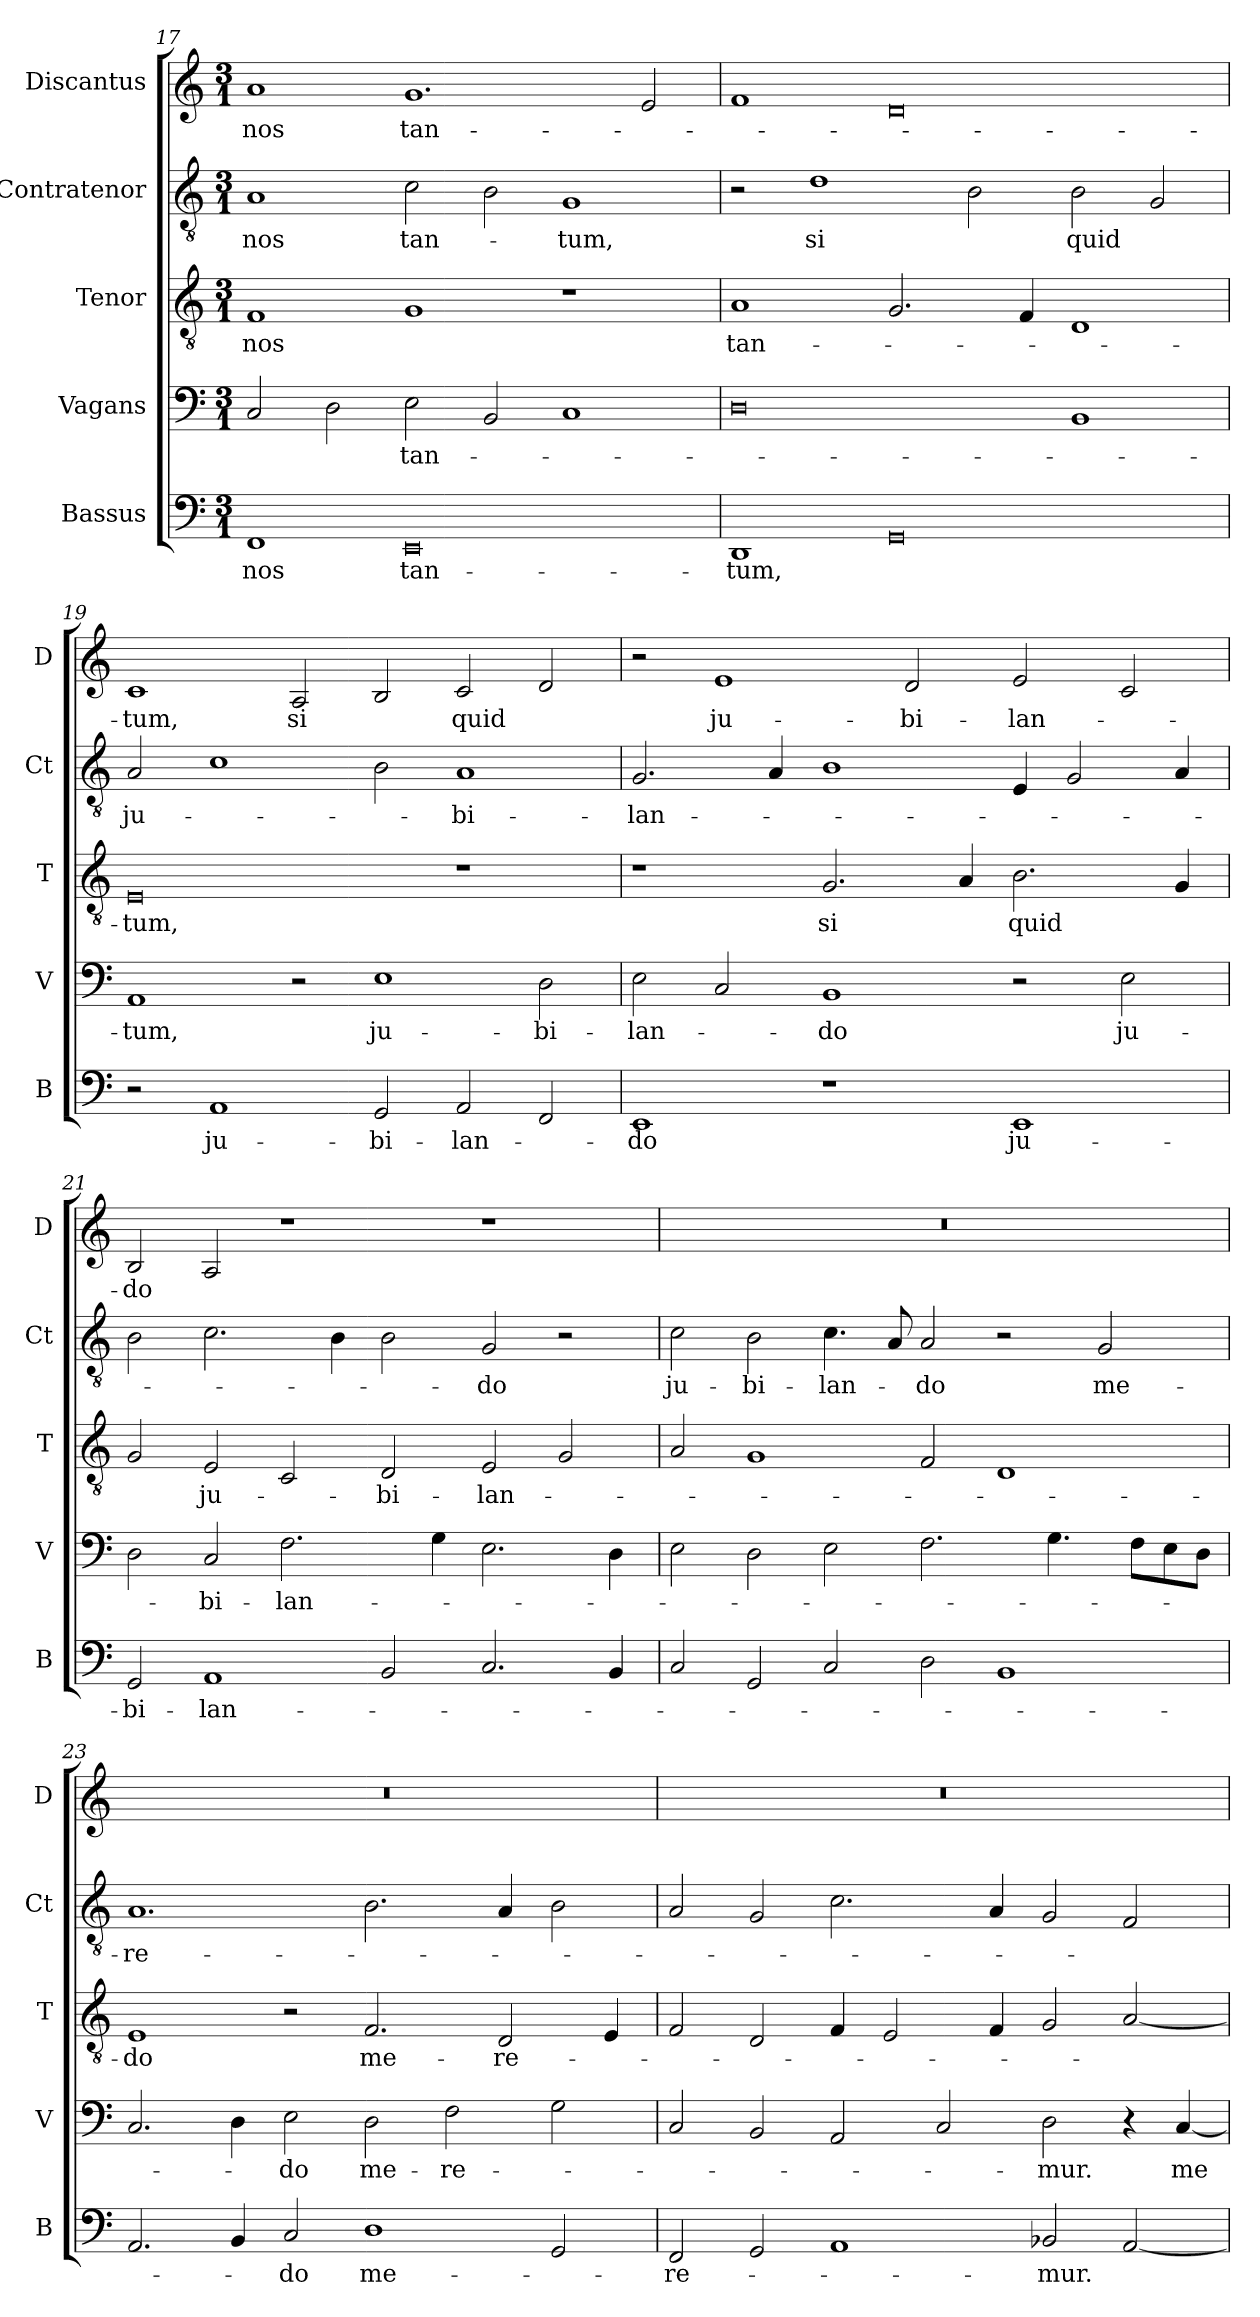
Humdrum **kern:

**kern	**text	**kern	**text	**kern	**text	**kern	**text	**kern	**text
*part5	*part5	*part4	*part4	*part3	*part3	*part2	*part2	*part1	*part1
*staff5	*staff5	*staff4	*staff4	*staff3	*staff3	*staff2	*staff2	*staff1	*staff1
*I"Bassus	*	*I"Vagans	*	*I"Tenor	*	*I"Contratenor	*	*I"Discantus	*
*I'B	*	*I'V	*	*I'T	*	*I'Ct	*	*I'D	*
*clefF4	*	*clefF4	*	*clefGv2	*	*clefGv2	*	*clefG2	*
*k[]	*	*k[]	*	*k[]	*	*k[]	*	*k[]	*
*M3/1	*	*M3/1	*	*M3/1	*	*M3/1	*	*M3/1	*
=17	=17	=17	=17	=17	=17	=17	=17	=17	=17
1FF	nos	2C/	.	1F	nos	1A	nos	1a	nos
.	.	2D\	.	.	.	.	.	.	.
0EE	tan-	2E\	tan-	1G	.	2c\	tan-	1.g	tan-
.	.	2BB/	.	.	.	2B\	.	.	.
.	.	1C	.	1r	.	1G	-tum,	.	.
.	.	.	.	.	.	.	.	2e/	.
=18	=18	=18	=18	=18	=18	=18	=18	=18	=18
1DD	-tum,	0D	.	1A	tan-	2r	.	1f	.
.	.	.	.	.	.	1d	si	.	.
0GG	.	.	.	2.G/	.	.	.	0d	.
.	.	.	.	.	.	2B\	.	.	.
.	.	.	.	4F/	.	.	.	.	.
.	.	1BB	.	1D	.	2B\	quid	.	.
.	.	.	.	.	.	2G/	.	.	.
=19	=19	=19	=19	=19	=19	=19	=19	=19	=19
2r	.	1AA	-tum,	0E	-tum,	2A/	ju-	1c	-tum,
1AA	ju-	.	.	.	.	1c	.	.	.
.	.	2r	.	.	.	.	.	2A/	si
2GG/	-bi-	1E	ju-	.	.	2B\	.	2B/	.
2AA/	-lan-	.	.	1r	.	1A	-bi-	2c/	quid
2FF/	.	2D\	-bi-	.	.	.	.	2d/	.
=20	=20	=20	=20	=20	=20	=20	=20	=20	=20
1EE	-do	2E\	-lan-	1r	.	2.G/	-lan-	2r	.
.	.	2C/	.	.	.	.	.	1e	ju-
.	.	.	.	.	.	4A/	.	.	.
1r	.	1BB	-do	2.G/	si	1B	.	.	.
.	.	.	.	.	.	.	.	2d/	-bi-
.	.	.	.	4A/	.	.	.	.	.
1EE	ju-	2r	.	2.B\	quid	4E/	.	2e/	-lan-
.	.	.	.	.	.	2G/	.	.	.
.	.	2E\	ju-	.	.	.	.	2c/	.
.	.	.	.	4G/	.	4A/	.	.	.
=21	=21	=21	=21	=21	=21	=21	=21	=21	=21
2GG/	-bi-	2D\	.	2G/	.	2B\	.	2B/	-do
1AA	-lan-	2C/	-bi-	2E/	ju-	2.c\	.	2A/	.
.	.	2.F\	-lan-	2C/	.	.	.	1r	.
.	.	.	.	.	.	4B\	.	.	.
2BB/	.	.	.	2D/	-bi-	2B\	.	.	.
.	.	4G\	.	.	.	.	.	.	.
2.C/	.	2.E\	.	2E/	-lan-	2G/	-do	1r	.
.	.	.	.	2G/	.	2r	.	.	.
4BB/	.	4D\	.	.	.	.	.	.	.
=22	=22	=22	=22	=22	=22	=22	=22	=22	=22
2C/	.	2E\	.	2A/	.	2c\	ju-	0.r	.
2GG/	.	2D\	.	1G	.	2B\	-bi-	.	.
2C/	.	2E\	.	.	.	4.c\	-lan-	.	.
.	.	.	.	.	.	8A/	.	.	.
2D\	.	2.F\	.	2F/	.	2A/	-do	.	.
1BB	.	.	.	1D	.	2r	.	.	.
.	.	4.G\	.	.	.	.	.	.	.
.	.	.	.	.	.	2G/	me-	.	.
.	.	8F\L	.	.	.	.	.	.	.
.	.	8E\	.	.	.	.	.	.	.
.	.	8D\J	.	.	.	.	.	.	.
=23	=23	=23	=23	=23	=23	=23	=23	=23	=23
2.AA/	.	2.C/	.	1E	-do	1.A	-re-	0.r	.
4BB/	.	4D\	.	.	.	.	.	.	.
2C/	-do	2E\	-do	2r	.	.	.	.	.
1D	me-	2D\	me-	2.F/	me-	2.B\	.	.	.
.	.	2F\	-re-	.	.	.	.	.	.
.	.	.	.	2D/	-re-	4A/	.	.	.
2GG/	.	2G\	.	.	.	2B\	.	.	.
.	.	.	.	4E/	.	.	.	.	.
=24	=24	=24	=24	=24	=24	=24	=24	=24	=24
2FF/	-re-	2C/	.	2F/	.	2A/	.	0.r	.
2GG/	.	2BB/	.	2D/	.	2G/	.	.	.
1AA	.	2AA/	.	4F/	.	2.c\	.	.	.
.	.	.	.	2E/	.	.	.	.	.
.	.	2C/	.	.	.	.	.	.	.
.	.	.	.	4F/	.	4A/	.	.	.
2BB-X/	-mur.	2D\	-mur.	2G/	.	2G/	.	.	.
[2AA/	.	4r	.	[2A/	.	2F/	.	.	.
.	.	[4C/	me-	.	.	.	.	.	.
=	=	=	=	=	=	=	=	=	=
*-	*-	*-	*-	*-	*-	*-	*-	*-	*-
